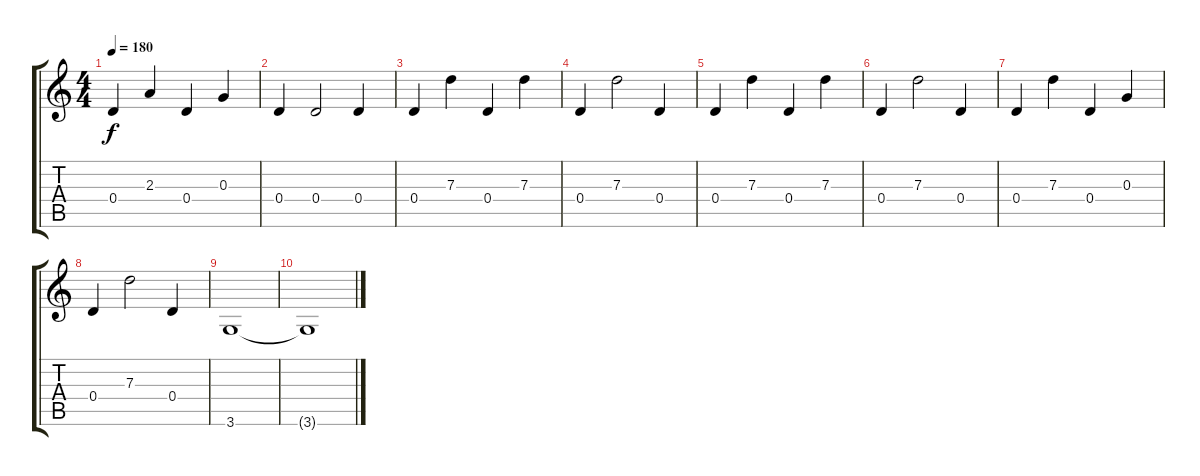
\track "" {instrument acousticguitarnylon}
\staff {score tabs}
\tuning (E4 B3 G3 D3 A2 E2) {hide}
\ts (4 4)
\tempo 180
\clef g2
\ks c
0.4.4{dy f} 2.3.4 0.4.4 0.3.4 |
0.4.4 0.4.2 0.4.4 |
0.4.4 7.3.4 0.4.4 7.3.4 |
0.4.4 7.3.2 0.4.4 |
0.4.4 7.3.4 0.4.4 7.3.4 |
0.4.4 7.3.2 0.4.4 |
0.4.4 7.3.4 0.4.4 0.3.4 |
0.4.4 7.3.2 0.4.4 |
3.6.1 |
3.6{t}.1
